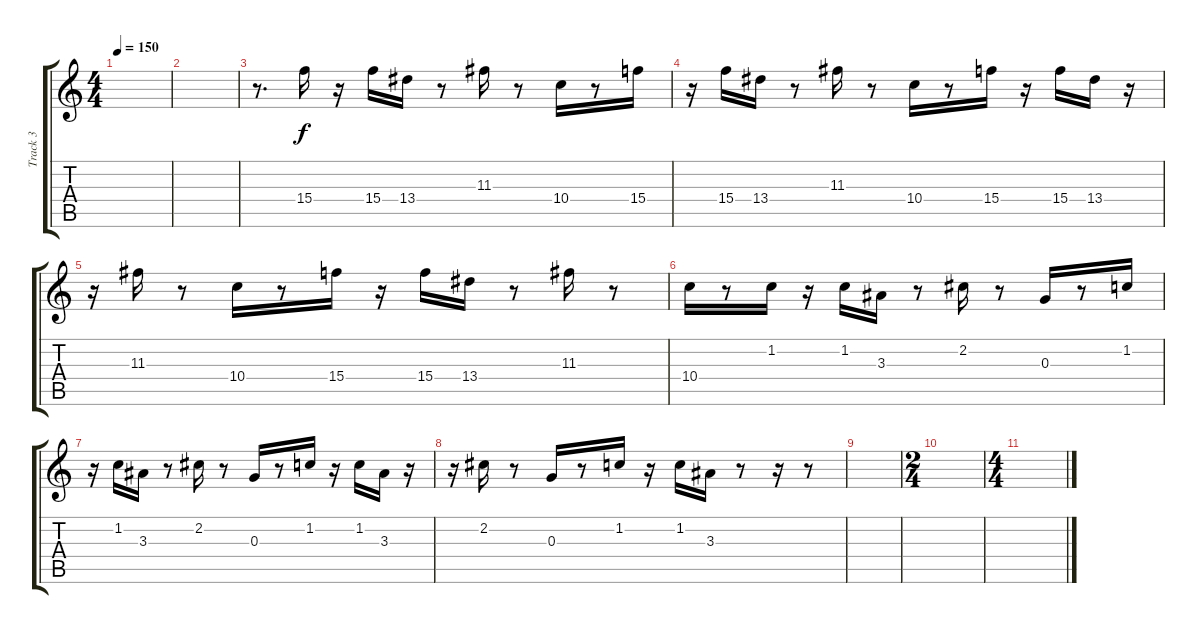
\track ("Track 3" "Track 3") {instrument distortionguitar}
\staff {score tabs}
\tuning (E4 B3 G3 D3 A2 E2) {hide}
\ts (4 4)
\tempo 150
\clef g2
\ks c
|
|
r.8{d} 15.4.16 r.16 15.4.16 13.4.16 r.8 11.3.16 r.8 10.4.16 r.8 15.4.16 |
r.16 15.4.16 13.4.16 r.8 11.3.16 r.8 10.4.16 r.8 15.4.16 r.16 15.4.16 13.4.16 r.16 |
r.16 11.3.16 r.8 10.4.16 r.8 15.4.16 r.16 15.4.16 13.4.16 r.8 11.3.16 r.8 |
10.4.16 r.8 1.2.16 r.16 1.2.16 3.3.16 r.8 2.2.16 r.8 0.3.16 r.8 1.2.16 |
r.16 1.2.16 3.3.16 r.8 2.2.16 r.8 0.3.16 r.8 1.2.16 r.16 1.2.16 3.3.16 r.16 |
r.16 2.2.16 r.8 0.3.16 r.8 1.2.16 r.16 1.2.16 3.3.16 r.8 r.16 r.8 |
|
\ts (2 4)
|
\ts (4 4)
